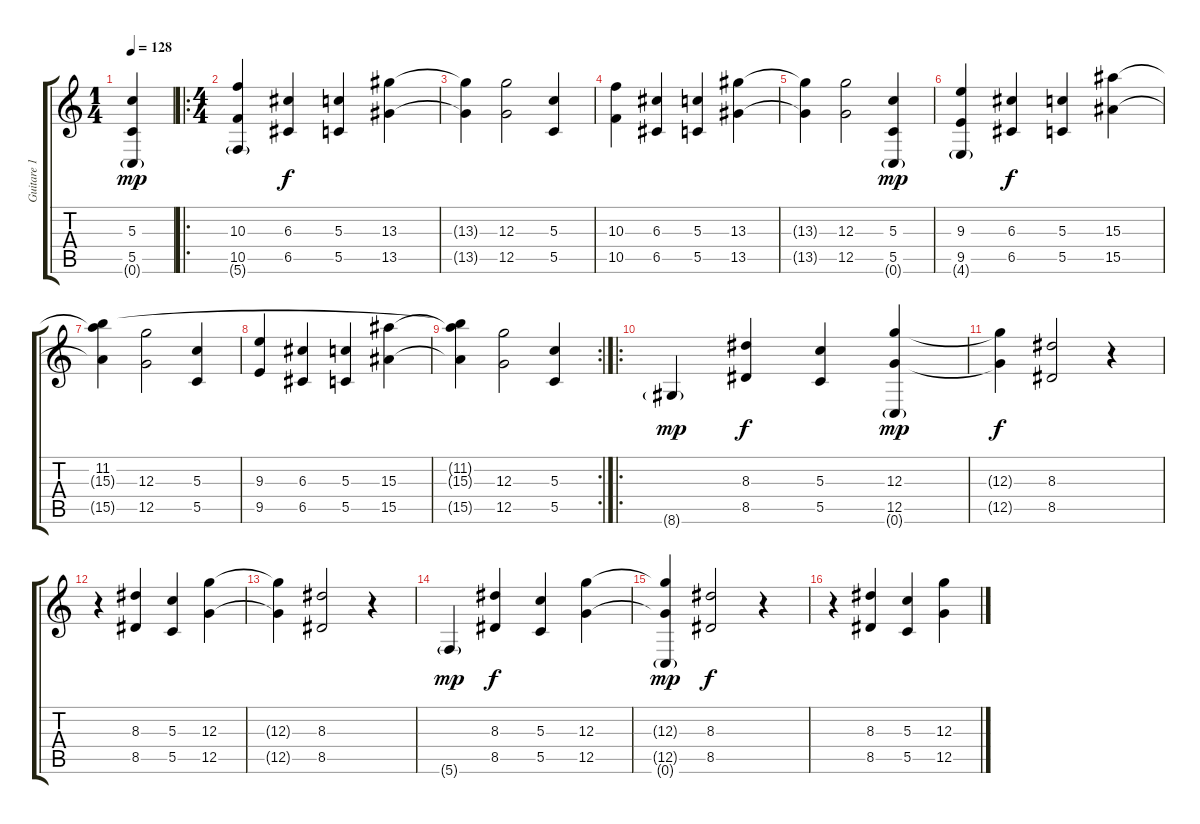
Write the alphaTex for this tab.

\track ("Guitare 1" "Guitare 1") {instrument distortionguitar}
\staff {score tabs}
\tuning (E4 C4 G3 C3 G2 C2) {hide}
\ts (1 4)
\tempo 128
\clef g2
\ks c
(5.3 5.5 0.6{g}).4{dy mp instrument distortionguitar} |
\ro
\ts (4 4)
(10.3 10.5 5.6{g}).4 (6.3 6.5).4{dy f} (5.3 5.5).4 (13.3 13.5).4 |
(13.3{t} 13.5{t}).4 (12.3 12.5).2 (5.3 5.5).4 |
(10.3 10.5).4 (6.3 6.5).4 (5.3 5.5).4 (13.3 13.5).4 |
(13.3{t} 13.5{t}).4 (12.3 12.5).2 (5.3 5.5 0.6{g}).4{dy mp} |
(9.3 9.5 4.6{g}).4 (6.3 6.5).4{dy f} (5.3 5.5).4 (15.3 15.5).4 |
(11.2 15.3{t} 15.5{t}).4 (12.3 12.5).2 (5.3 5.5).4 |
(9.3 9.5).4 (6.3 6.5).4 (5.3 5.5).4 (15.3 15.5).4 |
\rc 2
(11.2{t} 15.3{t} 15.5{t}).4 (12.3 12.5).2 (5.3 5.5).4 |
\ro
8.6{g}.4{dy mp} (8.3 8.5).4{dy f} (5.3 5.5).4 (12.3 12.5 0.6{g}).4{dy mp} |
(12.3{t} 12.5{t}).4{dy f} (8.3 8.5).2 r.4 |
r.4 (8.3 8.5).4 (5.3 5.5).4 (12.3 12.5).4 |
(12.3{t} 12.5{t}).4 (8.3 8.5).2 r.4 |
5.6{g}.4{dy mp} (8.3 8.5).4{dy f} (5.3 5.5).4 (12.3 12.5).4 |
(12.3{t} 12.5{t} 0.6{g}).4{dy mp} (8.3 8.5).2{dy f} r.4 |
r.4 (8.3 8.5).4 (5.3 5.5).4 (12.3 12.5).4
